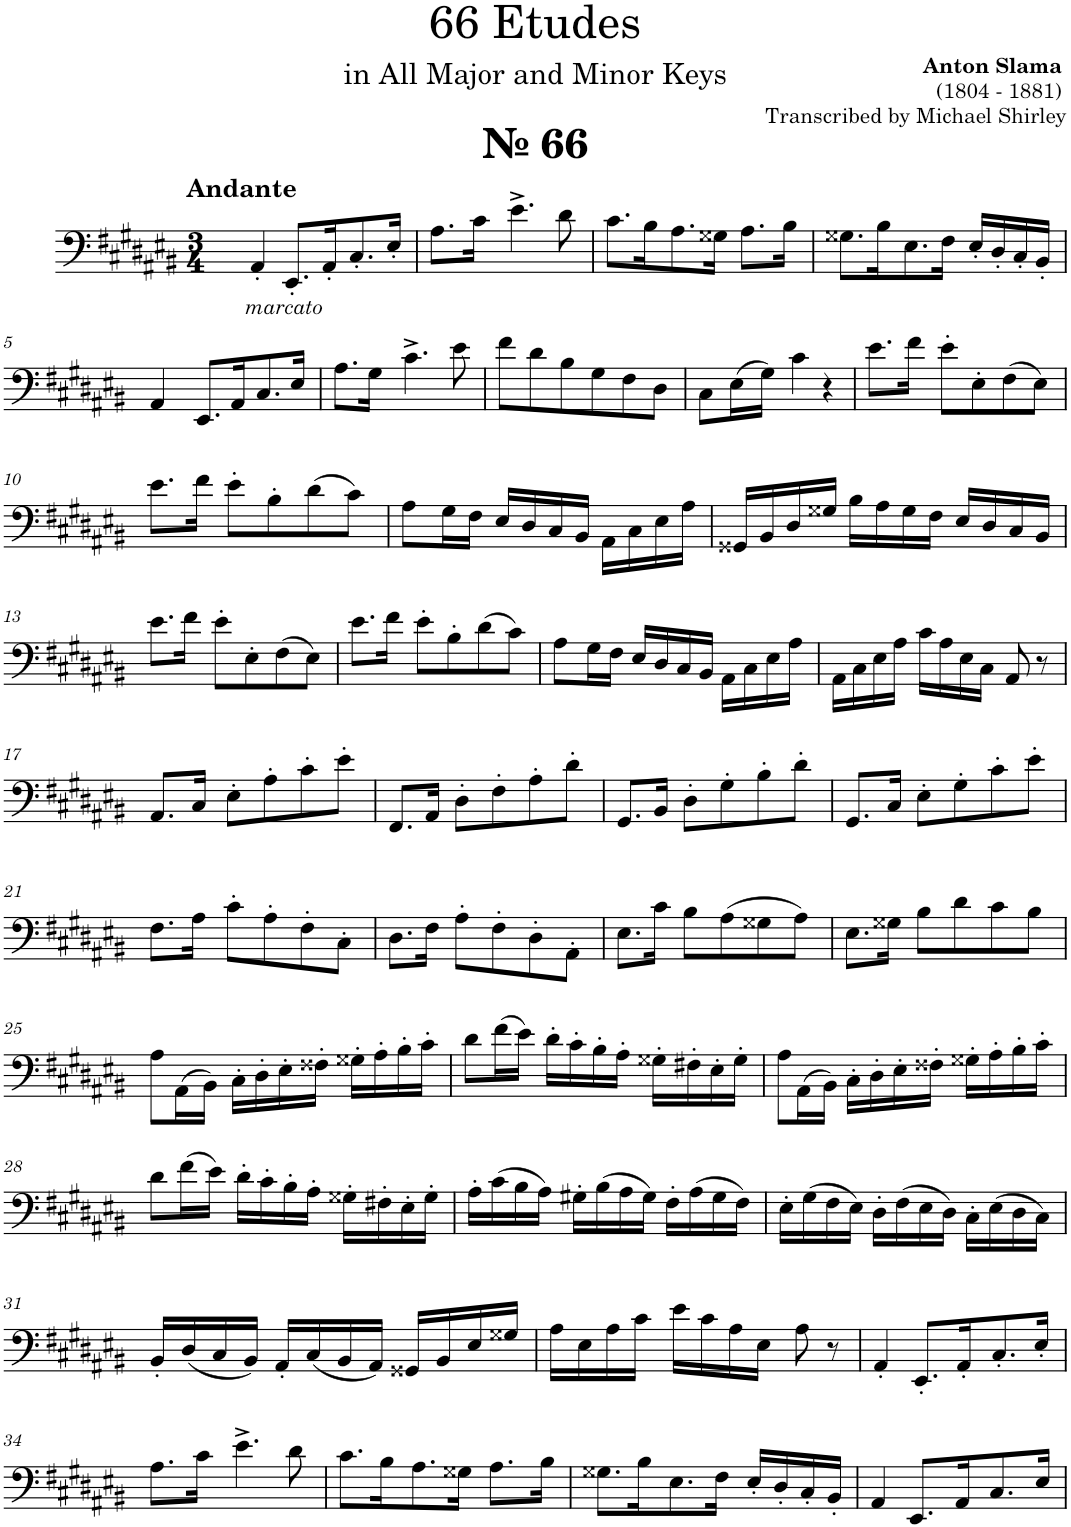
**kern
*part1
*staff1
*I"Trombone
*I'Tbn.
*clefF4
*k[f#c#g#d#a#e#b#]
*M3/4
=1
!LO:TX:a:B:t=№ 66
!LO:TX:a:B:t=Andante
!LO:TX:b:i:t=marcato
4AA#'/
8.EE#'/L
16AA#'/K
8.C#'/
16E#'/Jk
=2
8.A#\L
16c#\Jk
4.e#^\
8d#\
=3
8.c#\L
16B#\K
8.A#\
16G##X\Jk
8.A#\L
16B#\Jk
=4
8.G##X\L
16B#\K
8.E#\
16F#\Jk
16E#'/LL
16D#'/
16C#'/
16BB#'/JJ
!!LO:LB:g=z
=5
4AA#/
8.EE#/L
16AA#/K
8.C#/
16E#/Jk
=6
8.A#\L
16G#\Jk
4.c#^\
8e#\
=7
8f#\L
8d#\
8B#\
8G#\
8F#\
8D#\J
=8
8C#\L
(>16E#\L
16G#\JJ)
4c#\
4r
=9
8.e#\L
16f#\Jk
8e#'\L
8E#'\
(8F#\
8E#\J)
!!LO:LB:g=z
=10
8.e#\L
16f#\Jk
8e#'\L
8B#'\
(8d#\
8c#\J)
=11
8A#\L
16G#\L
16F#\JJ
16E#/LL
16D#/
16C#/
16BB#/JJ
16AA#\LL
16C#\
16E#\
16A#\JJ
=12
16GG##X/LL
16BB#/
16D#/
16G##X/JJ
16B#\LL
16A#\
16G##\
16F#\JJ
16E#/LL
16D#/
16C#/
16BB#/JJ
!!LO:LB:g=z
=13
8.e#\L
16f#\Jk
8e#'\L
8E#'\
(8F#\
8E#\J)
=14
8.e#\L
16f#\Jk
8e#'\L
8B#'\
(8d#\
8c#\J)
=15
8A#\L
16G#\L
16F#\JJ
16E#/LL
16D#/
16C#/
16BB#/JJ
16AA#\LL
16C#\
16E#\
16A#\JJ
=16
16AA#\LL
16C#\
16E#\
16A#\JJ
16c#\LL
16A#\
16E#\
16C#\JJ
8AA#/
8r
!!LO:LB:g=z
=17
8.AA#/L
16C#/Jk
8E#'\L
8A#'\
8c#'\
8e#'\J
=18
8.FF#/L
16AA#/Jk
8D#'\L
8F#'\
8A#'\
8d#'\J
=19
8.GG#/L
16BB#/Jk
8D#'\L
8G#'\
8B#'\
8d#'\J
=20
8.GG#/L
16C#/Jk
8E#'\L
8G#'\
8c#'\
8e#'\J
!!LO:LB:g=z
=21
8.F#\L
16A#\Jk
8c#'\L
8A#'\
8F#'\
8C#'\J
=22
8.D#\L
16F#\Jk
8A#'\L
8F#'\
8D#'\
8AA#'\J
=23
8.E#\L
16c#\Jk
8B#\L
(>8A#\
8G##X\
8A#\J)
=24
8.E#\L
16G##X\Jk
8B#\L
8d#\
8c#\
8B#\J
!!LO:LB:g=z
=25
8A#\L
(>16AA#\L
16BB#\JJ)
16C#'\LL
16D#'\
16E#'\
16F##X'\JJ
16G##X'\LL
16A#'\
16B#'\
16c#'\JJ
=26
8d#\L
(>16f#\L
16e#\JJ)
16d#'\LL
16c#'\
16B#'\
16A#'\JJ
16G##X'\LL
16F#X'\
16E#'\
16G##'\JJ
=27
8A#\L
(>16AA#\L
16BB#\JJ)
16C#'\LL
16D#'\
16E#'\
16F##X'\JJ
16G##X'\LL
16A#'\
16B#'\
16c#'\JJ
!!LO:LB:g=z
=28
8d#\L
(>16f#\L
16e#\JJ)
16d#'\LL
16c#'\
16B#'\
16A#'\JJ
16G##X'\LL
16F#X'\
16E#'\
16G##'\JJ
=29
16A#'\LL
(>16c#\
16B#\
16A#\JJ)
16G#X'\LL
(>16B#\
16A#\
16G#\JJ)
16F#'\LL
(>16A#\
16G#\
16F#\JJ)
=30
16E#'\LL
(>16G#\
16F#\
16E#\JJ)
16D#'\LL
(16F#\
16E#\
16D#\JJ)
16C#'\LL
(16E#\
16D#\
16C#\JJ)
!!LO:LB:g=z
=31
16BB#'/LL
(16D#/
16C#/
16BB#/JJ)
16AA#'/LL
(<16C#/
16BB#/
16AA#/JJ)
16GG##X/LL
16BB#/
16E#/
16G##X/JJ
=32
16A#\LL
16E#\
16A#\
16c#\JJ
16e#\LL
16c#\
16A#\
16E#\JJ
8A#\
8r
=33
4AA#'/
8.EE#'/L
16AA#'/K
8.C#'/
16E#'/Jk
!!LO:LB:g=z
=34
8.A#\L
16c#\Jk
4.e#^\
8d#\
=35
8.c#\L
16B#\K
8.A#\
16G##X\Jk
8.A#\L
16B#\Jk
=36
8.G##X\L
16B#\K
8.E#\
16F#\Jk
16E#'/LL
16D#'/
16C#'/
16BB#'/JJ
=37
4AA#/
8.EE#/L
16AA#/K
8.C#/
16E#/Jk
=
*-
